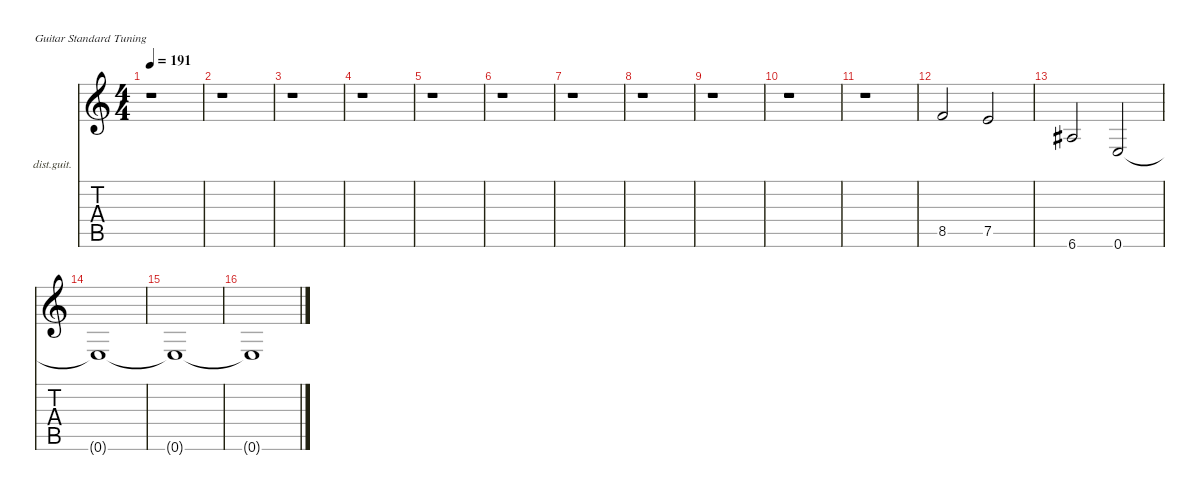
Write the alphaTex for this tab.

\defaultSystemsLayout 4
\hideDynamics
\bracketExtendMode nobrackets
\firstSystemTrackNameOrientation horizontal
\otherSystemsTrackNameOrientation horizontal
\track ("Guitar 2" "dist.guit.") {instrument distortionguitar}
\staff {score tabs}
\tuning (E4 B3 G3 D3 A2 E2)
\ts (4 4)
\tempo 191
\clef g2
\ks c
r.1{dy mf beam Down} |
r.1{beam Down} |
r.1{beam Down} |
r.1{beam Down} |
r.1{beam Down} |
r.1{beam Down} |
r.1{beam Down} |
r.1{beam Down} |
r.1{beam Down} |
r.1{beam Down} |
r.1{beam Down} |
8.5.2{beam Up} 7.5.2{beam Up} |
6.6{acc #}.2{beam Up} 0.6.2{beam Up} |
0.6{t}.1{beam Up} |
0.6{t}.1{beam Up} |
0.6{t}.1{beam Up}
